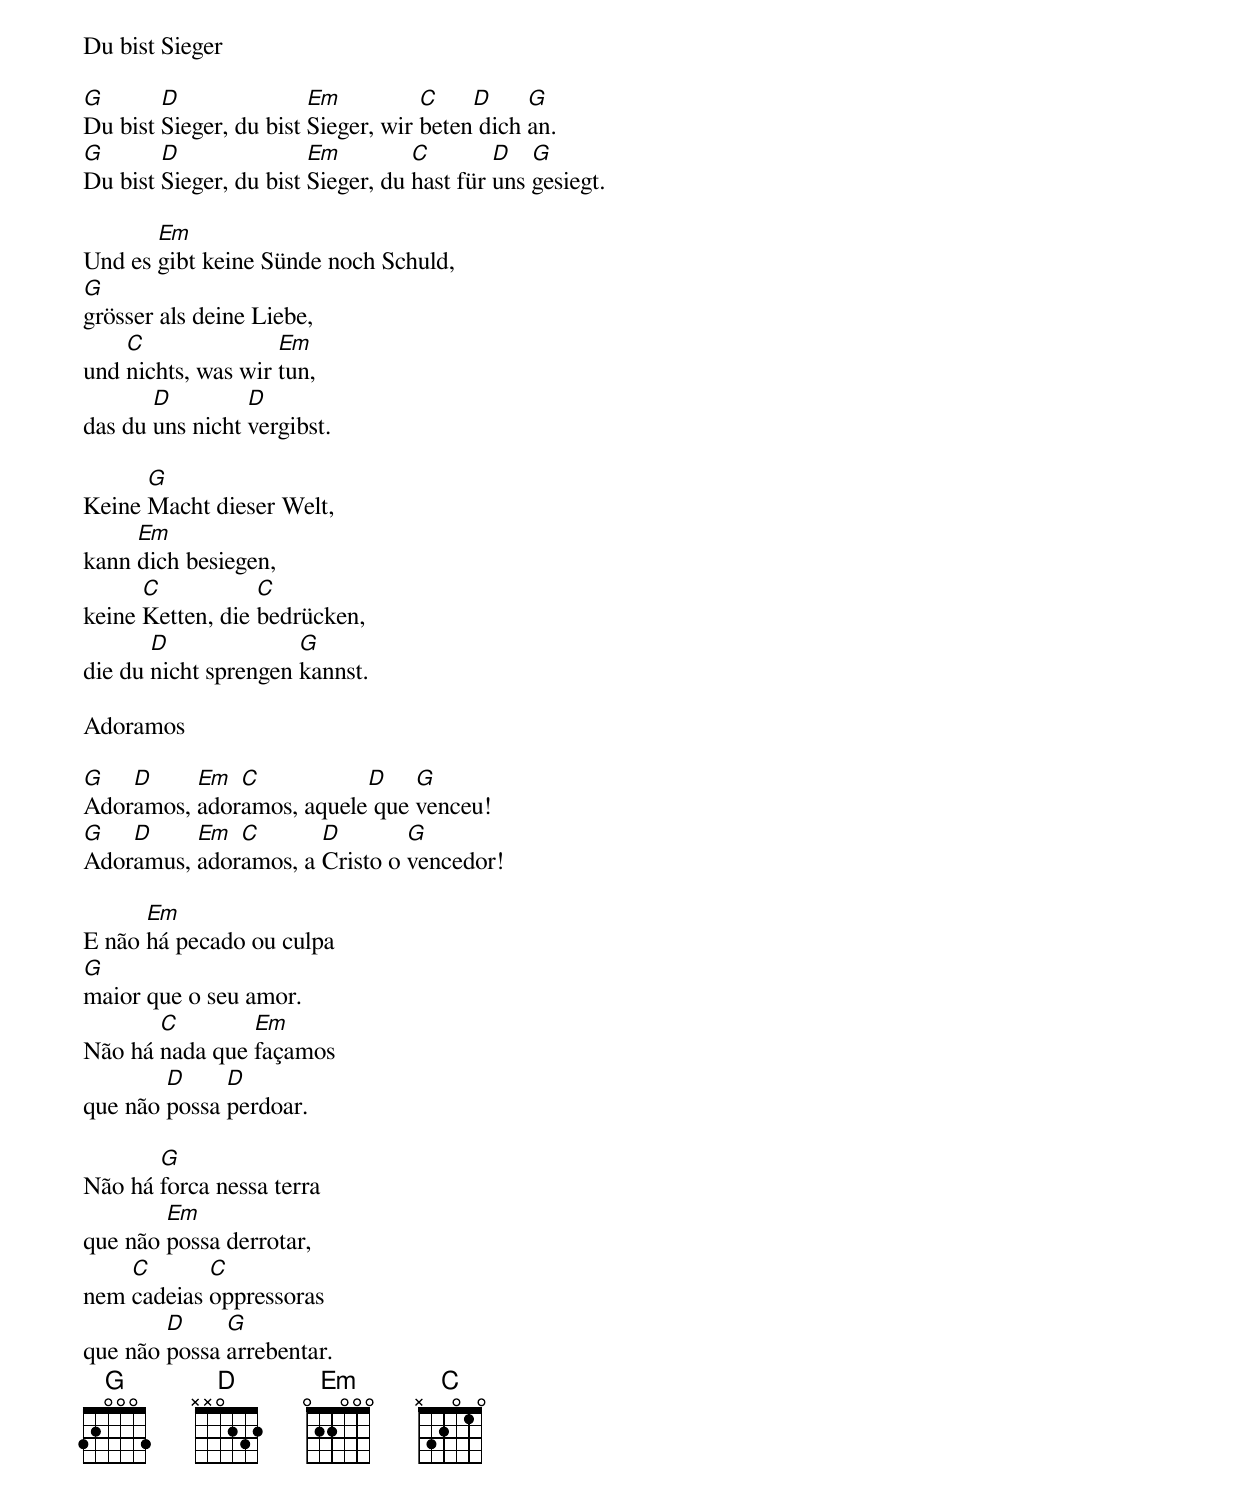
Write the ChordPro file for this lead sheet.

Du bist Sieger

[G]Du bist [D]Sieger, du bist [Em]Sieger, wir [C]beten[D] dich [G]an.
[G]Du bist [D]Sieger, du bist [Em]Sieger, du [C]hast für [D]uns [G]gesiegt.

Und es [Em]gibt keine Sünde noch Schuld,
[G]grösser als deine Liebe,
und [C]nichts, was wir [Em]tun,
das du [D]uns nicht [D]vergibst.

Keine [G]Macht dieser Welt,
kann [Em]dich besiegen,
keine [C]Ketten, die [C]bedrücken,
die du [D]nicht sprengen [G]kannst.

Adoramos

[G]Ador[D]amos, [Em]ador[C]amos, aquele[D] que [G]venceu!
[G]Ador[D]amus, [Em]ador[C]amos, a [D]Cristo o [G]vencedor!

E não [Em]há pecado ou culpa
[G]maior que o seu amor.
Não há [C]nada que [Em]façamos
que não [D]possa [D]perdoar.

Não há [G]forca nessa terra
que não [Em]possa derrotar,
nem [C]cadeias [C]oppressoras
que não [D]possa [G]arrebentar.
